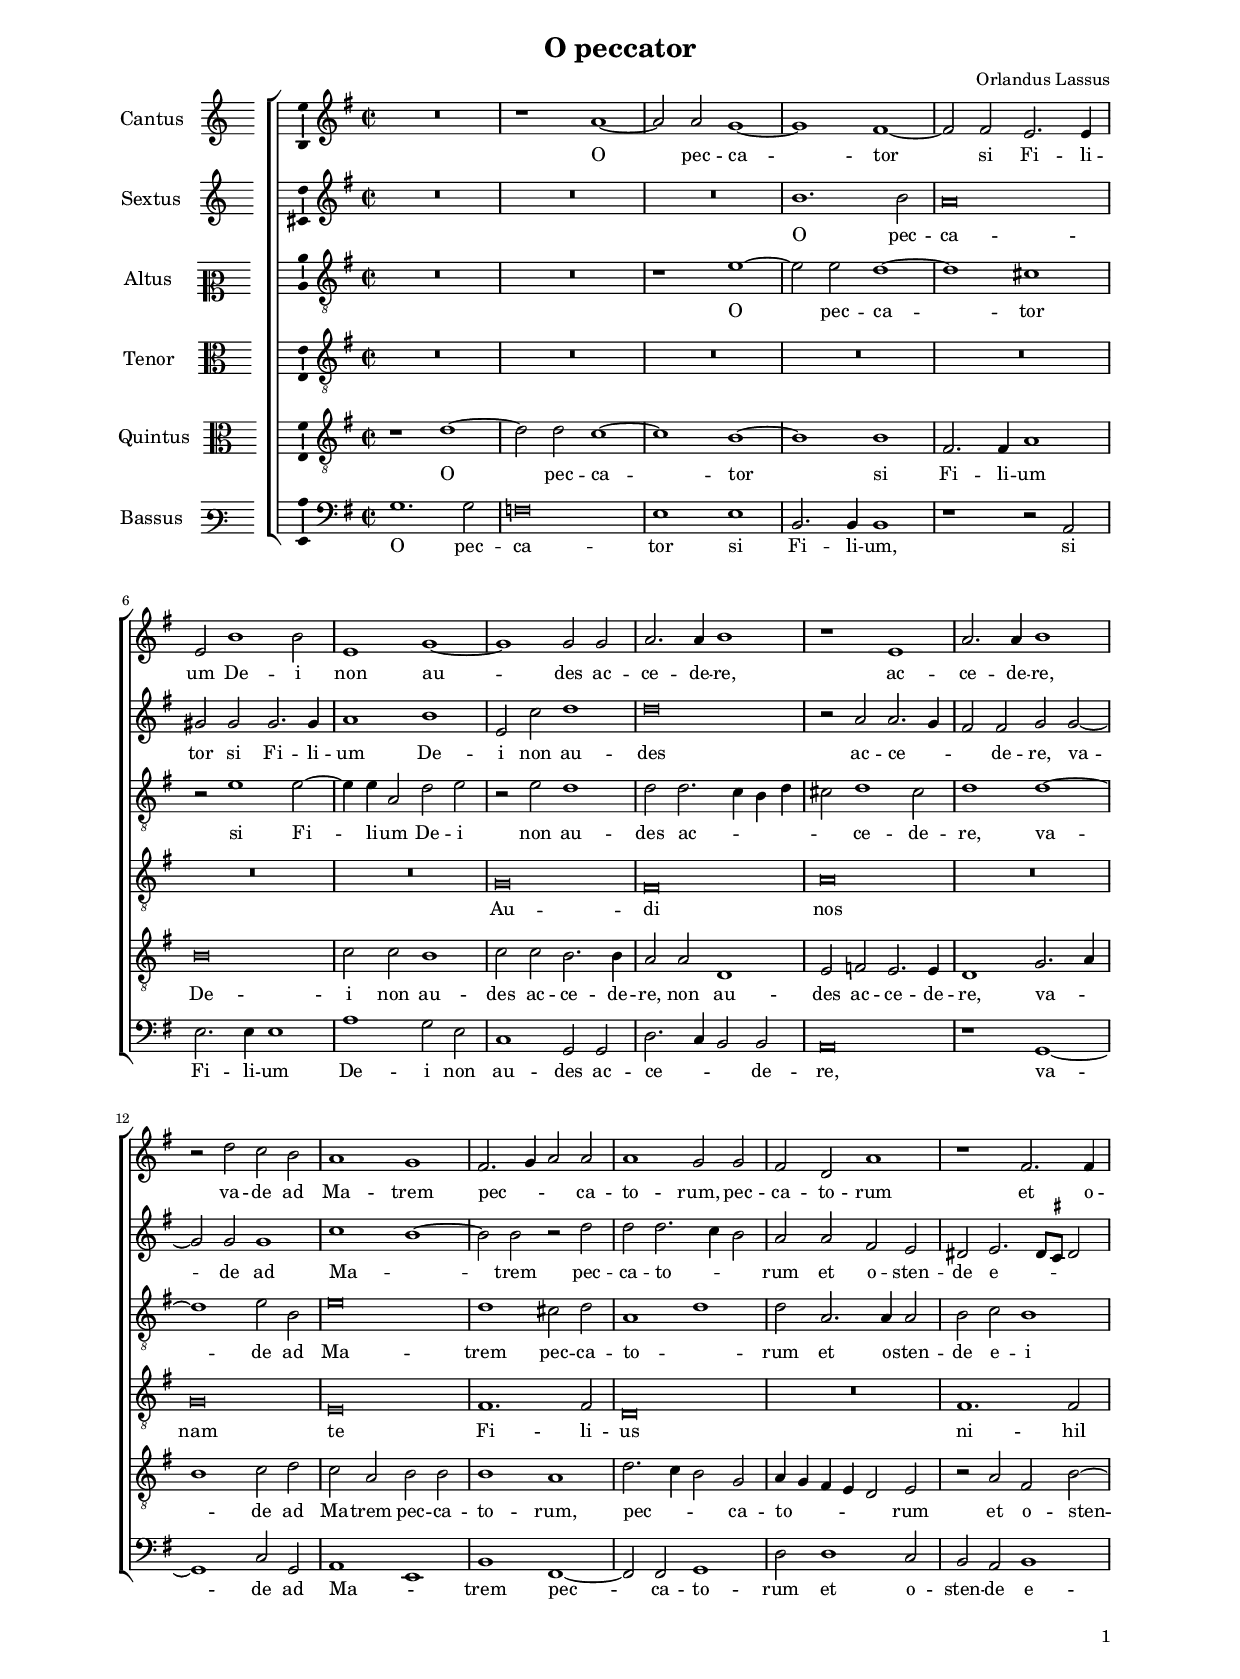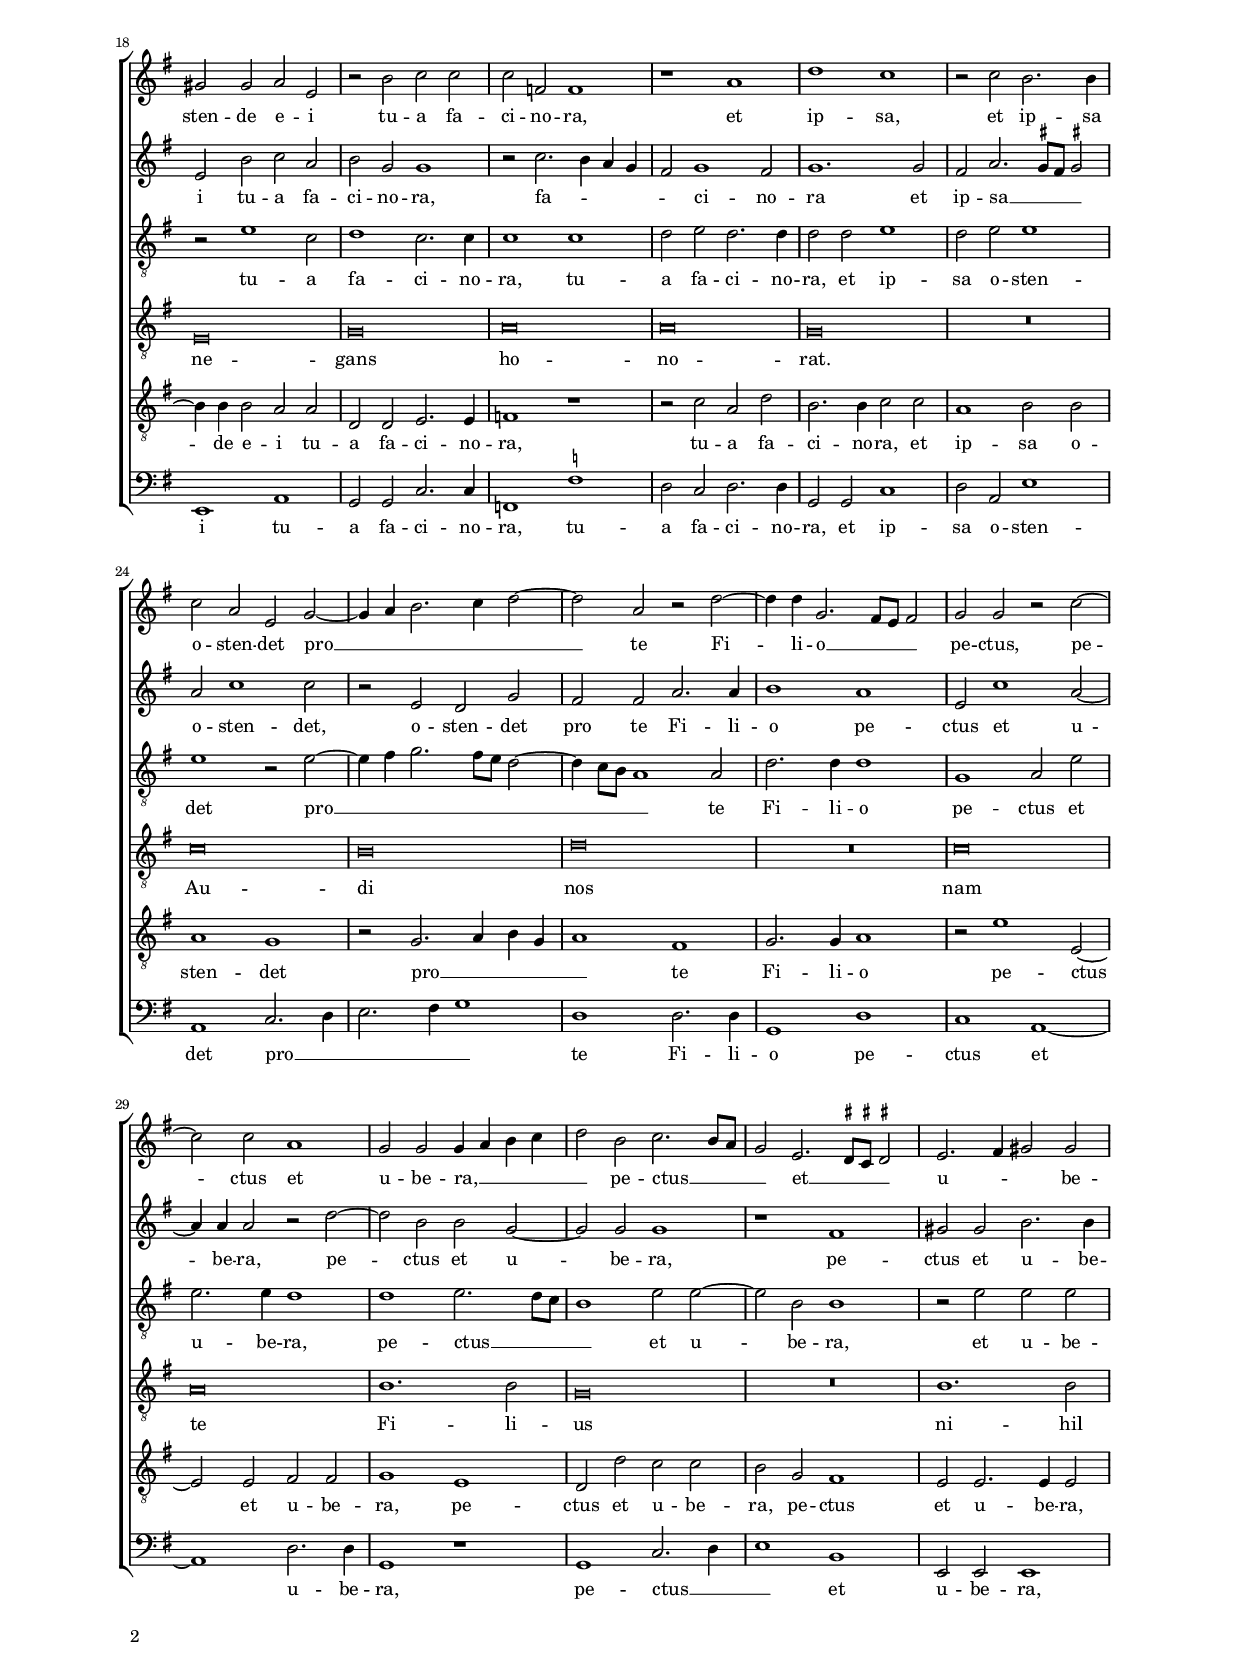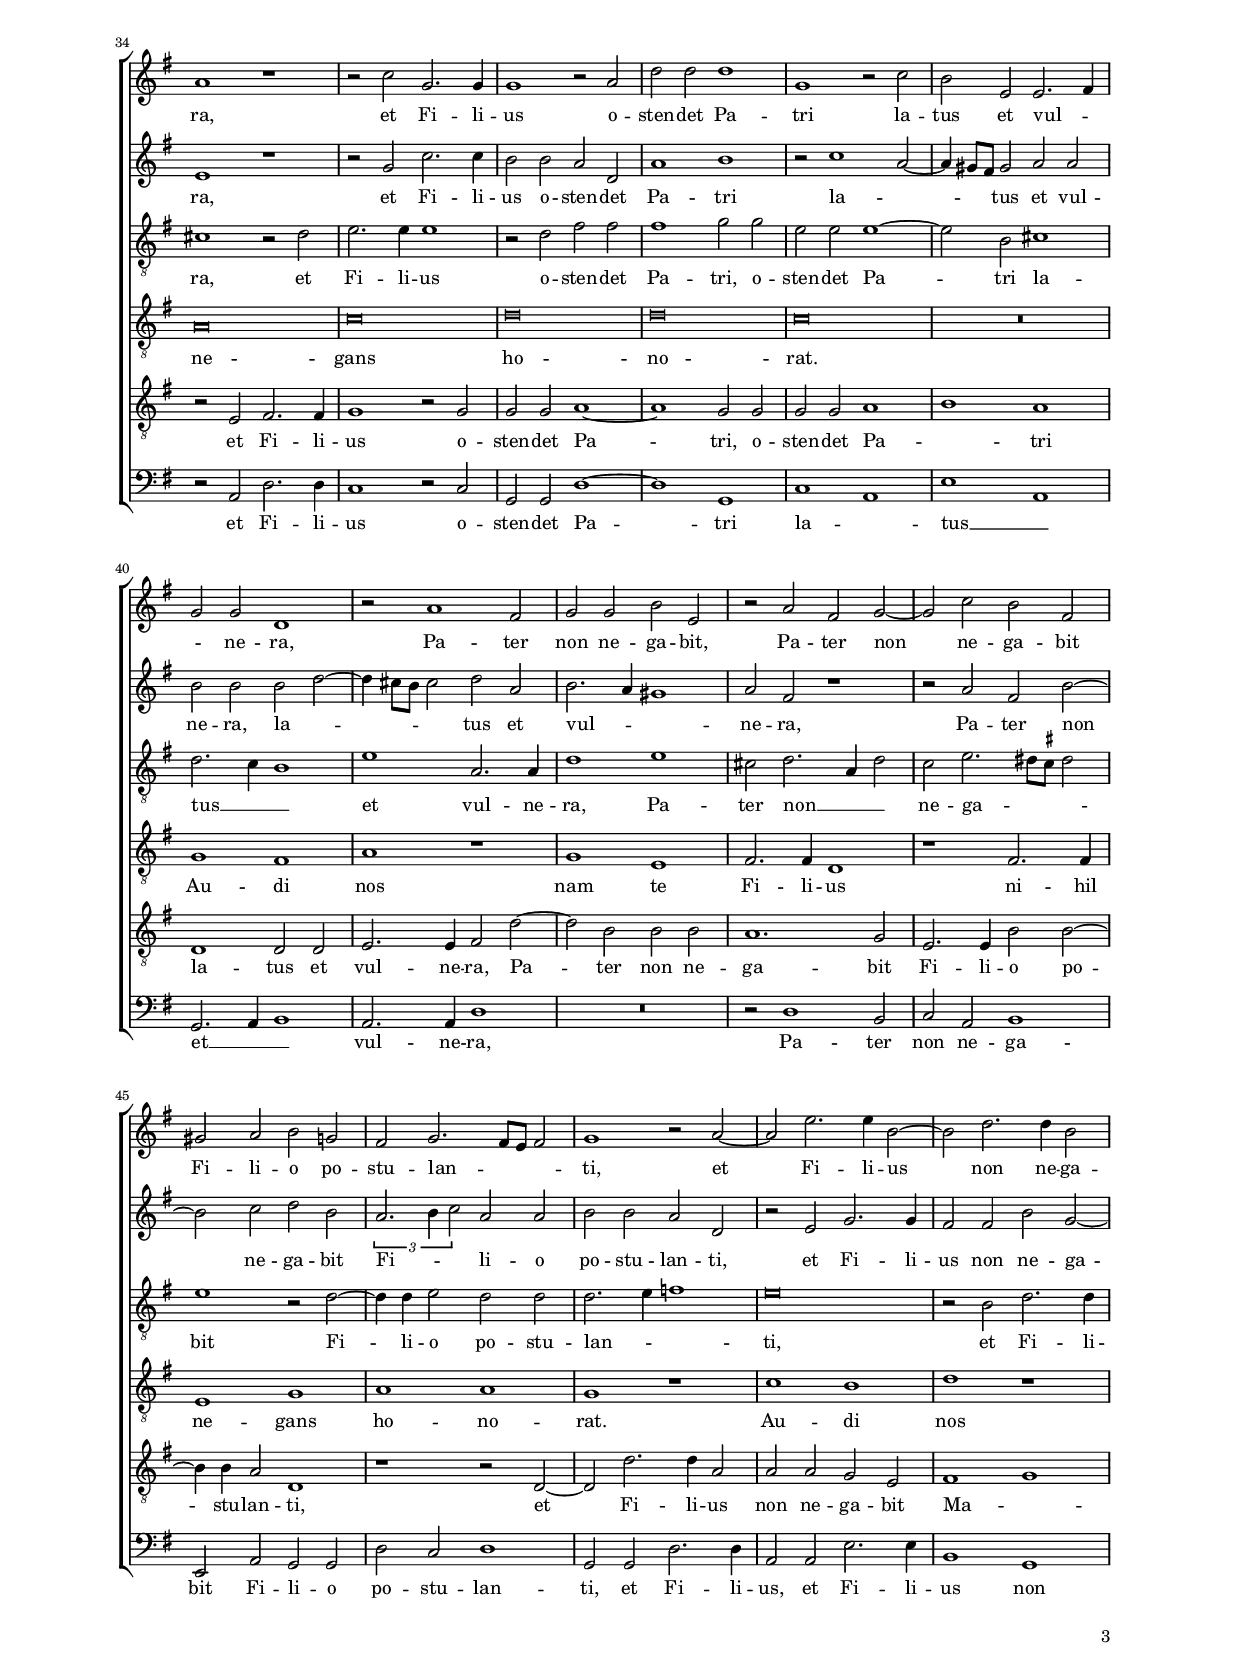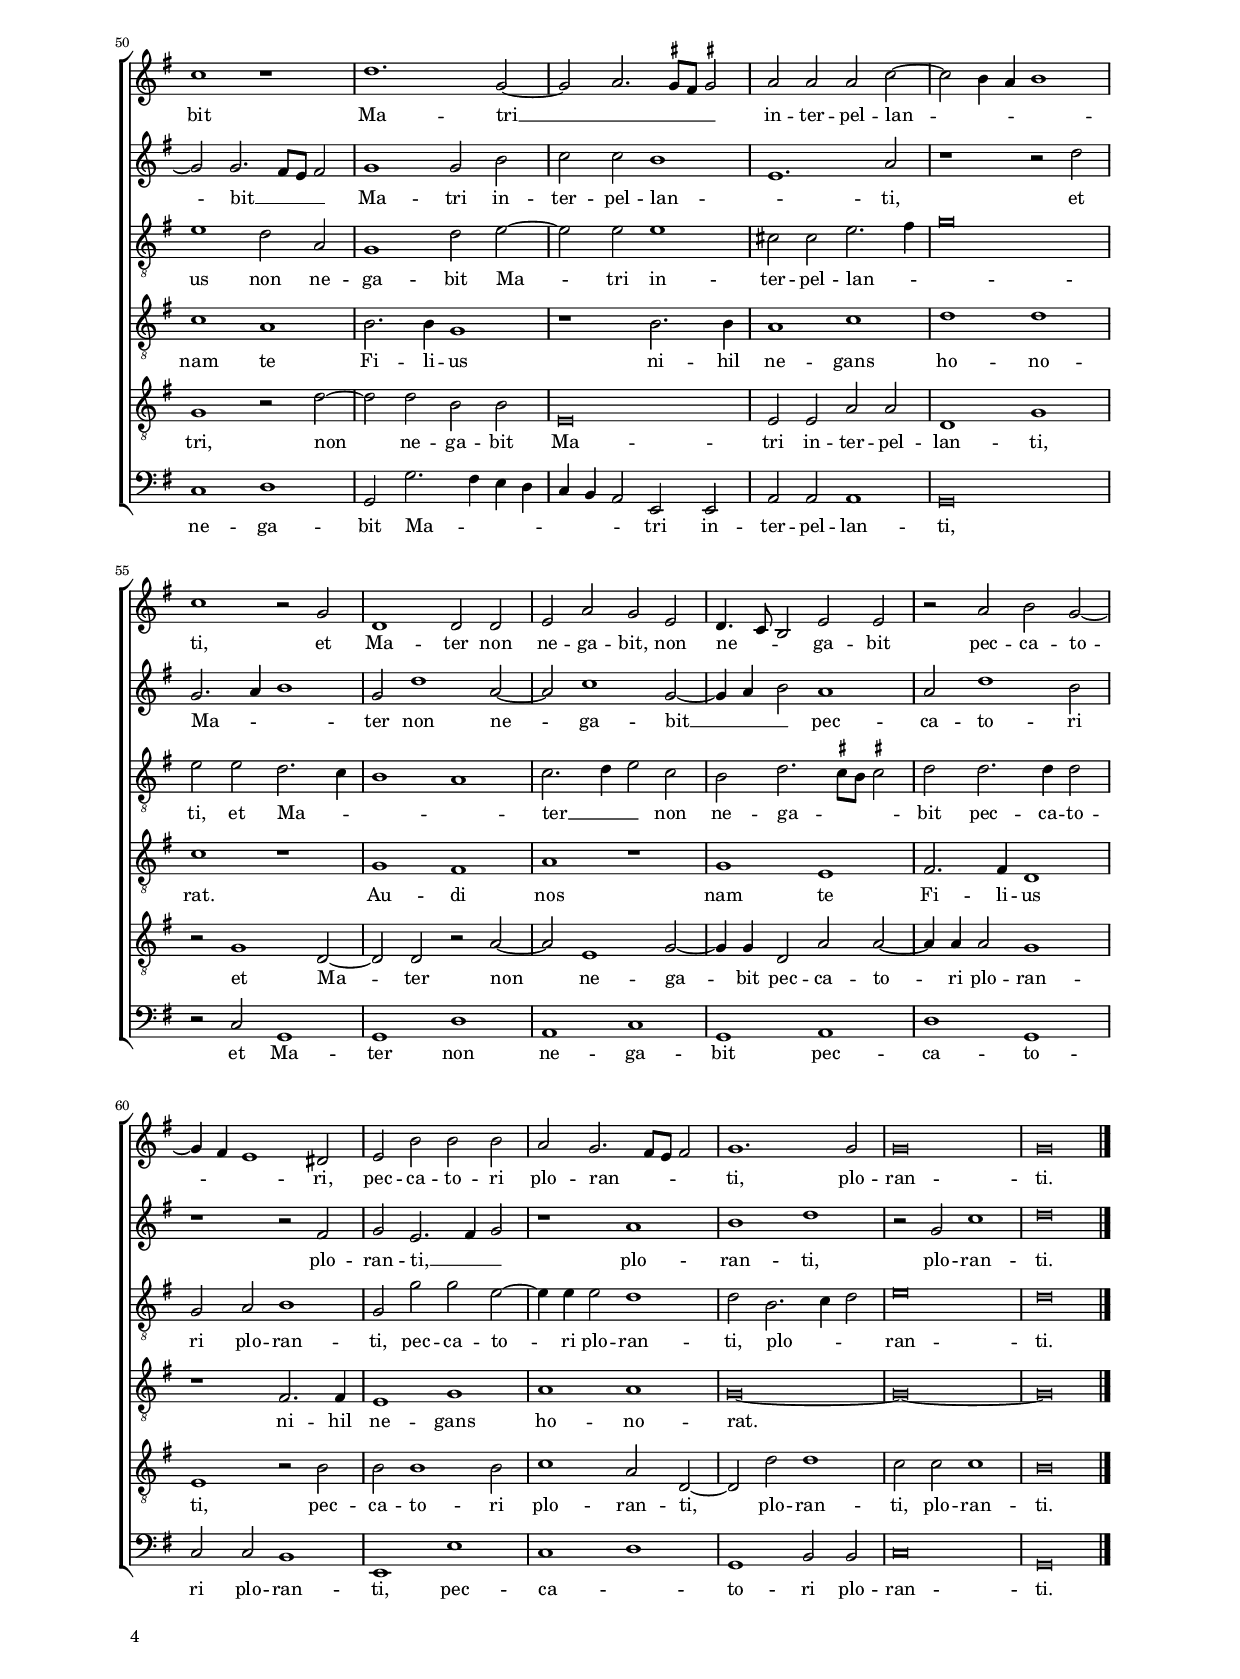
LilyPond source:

\header
{
  title="O peccator"
  composer="Orlandus Lassus"
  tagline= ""
}

\version "2.24.1"
\language deutsch
#(set-global-staff-size 15)
% #(set-default-paper-size "letter")
#(ly:set-option 'point-and-click #f)


\paper
	{
	top-margin = 1.5 \cm
	bottom-margin = 0.9 \cm
	left-margin = 2.2 \cm
	right-margin = 2.2 \cm
	ragged-bottom = ##f
	ragged-last-bottom = ##f
	print-page-number = ##f
	system-system-spacing = #'((basic-distance . 16) (minimum-distance . 14) (padding . 5) (strechability . 250))
	oddFooterMarkup=\markup   \fill-line { "" \fromproperty #'page:page-number-string }
	evenFooterMarkup=\markup  \fill-line { \fromproperty #'page:page-number-string "" }
	last-bottom-spacing = #'((basic-distance . 11) (minimum-distance . 7) (padding . 4))
	systems-per-page = 3
%	page-count = 4
%	min-systems-per-page = 3
	}


global = {
	\key c \major
	\time 2/2 \set Score.measureLength = #(ly:make-moment 2/1)
	\skip 1*2*65 \bar "|."
	}

ficta = { \once \set suggestAccidentals = ##t }
	
forget = #(define-music-function (music) (ly:music?) #{
	\accidentalStyle forget
	$music
	\accidentalStyle default
	#})



incipitcantus = \markup { \score {
	{
	\set Staff.instrumentName = \markup { \fontsize #1 "Cantus" }
	\key c \major
	\clef violin
	s4 \bar ""
	}
	\layout  {
	raggedright = ##t
	indent = 1.6 \cm
	line-width = 2.5 \cm
	\context { \Staff \remove Time_signature_engraver }
	\override Staff.Clef.Y-extent = #'(0 . 0)
	}} \hspace #1 }


incipitsextus = \markup { \score {
	{
	\set Staff.instrumentName = \markup { \fontsize #1 "Sextus" }
	\key c \major
	\clef violin
	s4 \bar ""
	}
	\layout  {
	raggedright = ##t
	indent = 1.6 \cm
	line-width = 2.5 \cm
	\context { \Staff \remove Time_signature_engraver }
	\override Staff.Clef.Y-extent = #'(0 . 0)
	}} \hspace #1 }
	  
	  
incipitaltus = \markup { \score {
	{
	\set Staff.instrumentName = \markup { \fontsize #1 "Altus" }
	\key c \major
	\clef mezzosoprano
	s4 \bar ""
	}
	\layout  {
	raggedright = ##t
	indent = 1.6 \cm
	line-width = 2.5 \cm
	\context { \Staff \remove Time_signature_engraver }
	\override Staff.Clef.Y-extent = #'(0 . 0)
	}} \hspace #1 }


incipittenor = \markup { \score {
	{
	\set Staff.instrumentName = \markup { \fontsize #1 "Tenor" }
	\key c \major
	\clef alto
	s4 \bar ""
	}
	\layout  {
	raggedright = ##t
	indent = 1.6 \cm
	line-width = 2.5 \cm
	\context { \Staff \remove Time_signature_engraver }
	\override Staff.Clef.Y-extent = #'(0 . 0)
	}} \hspace #1 }
	  
	  
incipitquintus = \markup { \score {
	{
	\set Staff.instrumentName = \markup { \fontsize #1 "Quintus" }
	\key c \major
	\clef alto
	s4 \bar ""
	}
	\layout  {
	raggedright = ##t
	indent = 1.6 \cm
	line-width = 2.5 \cm
	\context { \Staff \remove Time_signature_engraver }
	\override Staff.Clef.Y-extent = #'(0 . 0)
	}} \hspace #1 }
	  
	  
incipitbassus = \markup { \score {
	{
	\set Staff.instrumentName = \markup { \fontsize #1 "Bassus" }
	\key c \major
	\clef varbaritone
	s4 \bar ""
	}
	\layout  {
	raggedright = ##t
	indent = 1.6 \cm
	line-width = 2.5 \cm
	\context { \Staff \remove Time_signature_engraver }
	\override Staff.Clef.Y-extent = #'(0 . 0)
	}} \hspace #1 }


cantus =  \relative c''
	{
	R\breve
	r1 d~
	d2 d c1~
	c1 h~
%5
	h2 h a2. a4 |
	a2 e'1 e2
	a,1 c~
	c1 c2 c
	d2. d4 e1
%10
	r1 a, |
	d2. d4 e1
	r2 g f e
	d1 c
	h2. c4 d2 d
%15
	d1 c2 c |
	h2 g d'1
	r1 h2. h4
	cis2 cis d a
	r2 e' f f
%20
	f2 b, b1 |
	r1 d
	g1 f
	r2 f e2. e4
	f2 d a c~
%25
	c4 d e2. f4 g2~ |
	g2 d r g~
	g4 g c,2. h8 a h2
	c2 c r f~
	f2 f d1
%30
	c2 c c4 d e f |
	g2 e f2. e8 d
	c2 a2. \ficta gis8 \ficta fis \ficta gis!2
	a2. h4 cis2 cis
	d1 r
%35
	r2 f c2. c4 |
	c1 r2 d
	g2 g g1
	c,1 r2 f
	e2 a, a2. h4
%40
	c2 c g1 |
	r2 d'1 h2
	c2 c e a,
	r2 d h c~
	c2 f e h
%45
	cis2 d e c |
	h2 c2. h8 a h2
	c1 r2 d~
	d2 a'2. a4 e2~
	e2 g2. g4 e2
%50
	f1 r |
	g1. c,2~
	c2 d2. \ficta cis8 h \ficta cis!2
	d2 d d f~
	f2 e4 d e1
%55
	f1 r2 c |
	g1 g2 g
	a2 d c a
	g4. f8 e2 a a
	r2 d e c~
%60
	c4 h a1 gis2 |
	a2 e' e e
	d2 c2. h8 a h2
	c1. c2
	c\breve
%65
	c\breve |
	}


sextus = \relative c''
	{
	R\breve
	R\breve
	R\breve
	e1. e2
%5
	d\breve |
	cis2 cis cis2. cis4
	d1 e
	a,2 f' g1
	g\breve
%10
	r2 d d2. c4 |
	h2 h c c~
	c2 c c1
	f1 e~
	e2 e r g
%15
	g2 g2. f4 e2 |
	d2 d h a
	gis2 a2. gis8 \ficta fis gis2
	a2 e' f d
	e2 c c1
%20
	r2 f2. e4 d c |
	h2 c1 h2
	c1. c2
	h2 d2. \ficta cis8 h \ficta cis!2
	d2 f1 f2
%25
	r2 a, g c |
	h2 h d2. d4
	e1 d
	a2 f'1 d2~
	d4 d d2 r g~
%30
	g2 e e c~ |
	c2 c c1
	r1 h
	cis2 cis e2. e4
	a,1 r
%35
	r2 c f2. f4 |
	e2 e d g,
	d'1 e
	r2 f1 d2~
	d4 cis8 h cis2 d d
%40
	e2 e e g~ |
	g4 fis8 e fis2 g d
	e2. d4 cis1
	d2 h r1
	r2 d h e~
%45
	e2 f g e |
	\tuplet 3/2 { d2. e4 f2 } d2 d
	e2 e d g,
	r2 a c2. c4
	h2 h e c~
%50
	c2 c2. h8 a h2 |
	c1 c2 e
	f2 f e1
	a,1. d2
	r1 r2 g
%55
	c,2. d4 e1 |
	c2 g'1 d2~
	d2 f1 c2~
	c4 d e2 d1
	d2 g1 e2
%60
	r1 r2 h |
	c2 a2. h4 c2
	r1 d
	e1 g
	r2 c, f1
%65
	g\breve |
	}


altus =  \relative c'
	{
	R\breve
	R\breve
	r1 a'~
	a2 a g1~
%5
	g1 fis |
	r2 a1 a2~
	a4 a d,2 g a
	r2 a g1
	g2 g2. f4 e g
%10
	fis2 g1 fis2 |
	g1 g~
	g1 a2 e
	a\breve
	g1 fis2 g
%15
	d1 g |
	g2 d2. d4 d2
	e2 f e1
	r2 a1 f2
	g1 f2. f4
%20
	f1 f |
	g2 a g2. g4
	g2 g a1
	g2 a a1
	a1 r2 a~
%25
	a4 h c2. h8 a g2~ |
	g4 f8 e d1 d2
	g2. g4 g1
	c,1 d2 a'
	a2. a4 g1
%30
	g1 a2. g8 f |
	e1 a2 a~
	a2 e e1
	r2 a a a
	fis1 r2 g
%35
	a2. a4 a1 |
	r2 g h h
	h1 c2 c
	a2 a a1~
	a2 e fis1
%40
	g2. f4 e1 |
	a1 d,2. d4
	g1 a
	fis2 g2. d4 g2
	f2 a2. gis8 \ficta fis gis2
%45
	a1 r2 g~ |
	g4 g a2 g g
	g2. a4 b1
	a\breve
	r2 e g2. g4
%50
	a1 g2 d |
	c1 g'2 a~
	a2 a a1
	fis2 fis a2. h4
	c\breve
%55
	a2 a g2. f4 |
	e1 d
	f2. g4 a2 f
	e2 g2. \ficta fis8 e \ficta fis!2
	g2 g2. g4 g2
%60
	c,2 d e1 |
	c2 c' c a~
	a4 a a2 g1
	g2 e2. f4 g2
	a\breve
%65
	g\breve |
	}


tenor =  \relative c'
	{
	R\breve
	R\breve
	R\breve
	R\breve
%5
	R\breve |
	R\breve
	R\breve
	c\breve
	h\breve
%10
	d\breve |
	R\breve
	c\breve
	a\breve
	h1. h2
%15
	g\breve |
	R\breve
	h1. h2
	a\breve
	c\breve
%20
	d\breve |
	d\breve
	c\breve
	R\breve
	f\breve
%25
	e\breve |
	g\breve
	R\breve
	f\breve
	d\breve
%30
	e1. e2 |
	c\breve
	R\breve
	e1. e2
	d\breve
%35
	f\breve |
	g\breve
	g\breve
	f\breve
	R\breve
%40
	c1 h |
	d1 r
	c1 a
	h2. h4 g1
	r1 h2. h4
%45
	a1 c |
	d1 d
	c1 r
	f1 e
	g1 r
%50
	f1 d |
	e2. e4 c1
	r1 e2. e4
	d1 f
	g1 g
%55
	f1 r |
	c1 h
	d1 r
	c1 a
	h2. h4 g1
%60
	r1 h2. h4 |
	a1 c
	d1 d
	c\breve~
	c\breve~
%65
	c\breve |
	}


quintus  =  \relative c'
	{
	r1 g'~
	g2 g f1~
	f1 e~
	e1 e
%5
	h2. h4 d1 |
	e\breve
	f2 f e1
	f2 f e2. e4
	d2 d g,1
%10
	a2 b a2. a4 |
	g1 c2. d4
	e1 f2 g
	f2 d e e
	e1 d
%15
	g2. f4 e2 c |
	d4 c h a g2 a
	r2 d h e~
	e4 e e2 d d
	g,2 g a2. a4
%20
	b1 r |
	r2 f' d g
	e2. e4 f2 f
	d1 e2 e
	d1 c
%25
	r2 c2. d4 e c |
	d1 h
	c2. c4 d1
	r2 a'1 a,2~
	a2  a h h
%30
	c1 a |
	g2 g' f f
	e2 c h1
	a2 a2. a4 a2
	r2 a h2. h4
%35
	c1 r2 c |
	c2 c d1~
	d1 c2 c
	c2 c d1
	e1 d
%40
	g,1 g2 g |
	a2. a4 h2 g'~
	g2 e e e
	d1. c2
	a2. a4 e'2 e~
%45
	e4 e d2 g,1 |
	r1 r2 g~
	g2 g'2. g4 d2
	d2 d c a
	h1 c
%50
	c1 r2 g'~ |
	g2 g e e
	a,\breve
	a2 a d d
	g,1 c
%55
	r2 c1 g2~ |
	g2 g r d'~
	d2 a1 c2~
	c4 c g2 d' d~
	d4 d d2 c1
%60
	a1 r2 e' |
	e2 e1 e2
	f1 d2 g,~
	g2 g' g1
	f2 f f1
%65
	e\breve |
	}


bassus  =  \relative c
	{
	c'1. c2
	b\breve
	a1 a
	e2. e4 e1
%5
	r1 r2 d |
	a'2. a4 a1
	d1 c2 a
	f1 c2 c
	g'2. f4 e2 e
%10
	d\breve |
	r1 c~
	c1 f2 c
	d1 a
	e'1 h~
%15
	h2 h c1 |
	g'2 g1 f2
	e2 d e1
	a,1 d
	c2 c f2. f4
%20
	b,1 \ficta b' |
	g2 f g2. g4
	c,2 c f1
	g2 d a'1
	d,1 f2. g4
%25
	a2. h4 c1 |
	g1 g2. g4
	c,1 g'
	f1 d~
	d1 g2. g4
%30
	c,1 r |
	c1 f2. g4
	a1 e
	a,2 a a1
	r2 d g2. g4
%35
	f1 r2 f |
	c2 c g'1~
	g1 c,
	f1 d
	a'1 d,
%40
	c2. d4 e1 |
	d2. d4 g1
	R\breve
	r2 g1 e2
	f2 d e1
%45
	a,2 d c c |
	g'2 f g1
	c,2 c g'2. g4
	d2 d a'2. a4
	e1 c
%50
	f1 g |
	c,2 c'2. h4 a g
	f4 e d2 a a
	d2 d d1
	c\breve
%55
	r2 f c1 |
	c1 g'
	d1 f
	c1 d
	g1 c,
%60
	f2 f e1 |
	a,1 a'
	f1 g
	c,1 e2 e
	f\breve
%65
	c\breve |
	}


lyricscantus = \lyricmode {
	O pec -- ca -- tor si Fi -- li -- um De -- i non au -- des ac -- ce -- de -- re,
	ac -- ce -- de -- re,
	va -- de ad Ma -- trem pec -- _ _ ca -- to -- rum,
	pec -- ca -- to -- rum
	et o -- sten -- de e -- i tu -- a fa -- ci -- no -- ra,
	et ip -- sa,
	et ip -- sa o -- sten -- det pro __ _ _ _ _ te Fi -- li -- o __ _ _ _ pe -- ctus,
	pe -- ctus et u -- be -- ra, __ _ _ _ _ 
	pe -- ctus __ _ _ _ et __ _ _ _ u -- _ _ be -- ra,
	et Fi -- li -- us o -- sten -- det Pa -- tri la -- tus et vul -- _ _ ne -- ra,
	Pa -- ter non ne -- ga -- bit,
	Pa -- ter non ne -- ga -- bit
	Fi -- li -- o po -- stu -- lan -- _ _ _ ti,
	et Fi -- li -- us non ne -- ga -- bit
	Ma -- tri __ _ _ _ _ in -- ter -- pel -- lan -- _ _ _ ti,
	et Ma -- ter non ne -- ga -- bit,
	non ne -- _ _ ga -- bit
	pec -- ca -- to -- _ _ ri,
	pec -- ca -- to -- ri plo -- ran -- _ _ _ ti,
	plo -- ran -- ti.
	}


lyricssextus = \lyricmode {
	O pec -- ca -- tor si Fi -- li -- um De -- i non au -- des ac -- ce -- _ _ de -- re,
	va -- de ad Ma -- _ trem pec -- ca -- to -- _ _ rum
	et o -- sten -- de e -- _ _ _ i tu -- a fa -- ci -- no -- ra,
	fa -- _ _ _ _ ci -- no -- ra
	et ip -- sa __ _ _ _ o -- sten -- det,
	o -- sten -- det pro te Fi -- li -- o
	pe -- ctus et u -- be -- ra,
	pe -- ctus et u -- be -- ra,
	pe -- ctus et u -- be -- ra,
	et Fi -- li -- us o -- sten -- det Pa -- tri la -- _ _ _ tus et vul -- ne -- ra,
	la -- _ _ _ _ tus et vul -- _ _ ne -- ra,
	Pa -- ter non ne -- ga -- bit
	Fi -- _ _ li -- o po -- stu -- lan -- ti,
	et Fi -- li -- us non ne -- ga -- bit __ _ _ _ 
	Ma -- tri in -- ter -- pel -- lan -- _ ti,
	et Ma -- _ _ ter non ne -- ga -- bit __ _ _ 
	pec -- ca -- to -- ri plo -- ran -- ti, __ _ _
	plo -- ran -- ti,
	plo -- ran -- ti.
	}


lyricsaltus = \lyricmode {
	O pec -- ca -- tor si Fi -- li -- um De -- i non au -- des ac -- _ _ _ _ ce -- de -- re,
	va -- de ad Ma -- trem pec -- ca -- to -- _ rum
	et o -- sten -- de e -- i tu -- a fa -- ci -- no -- ra,
	tu -- a fa -- ci -- no -- ra,
	et ip -- sa o -- sten -- det pro __ _ _ _ _ _ _ _ _ te Fi -- li -- o
	pe -- ctus et u -- be -- ra,
	pe -- ctus __ _ _ _ et u -- be -- ra,
	et u -- be -- ra,
	et Fi -- li -- us o -- sten -- det Pa -- tri,
	o -- sten -- det Pa -- tri la -- tus __ _ _ et vul -- ne -- ra,
	Pa -- ter non __ _ _ ne -- ga -- _ _ _ bit
	Fi -- li -- o po -- stu -- lan -- _ _ ti,
	et Fi -- li -- us non ne -- ga -- bit
	Ma -- tri in -- ter -- pel -- lan -- _ _ ti,
	et Ma -- _ _ _ ter __ _ _ non ne -- ga -- _ _ _ bit
	pec -- ca -- to -- ri plo -- ran -- ti,
	pec -- ca -- to -- ri plo -- ran -- ti,
	plo -- _ _ ran -- ti.
	}
	

lyricstenor = \lyricmode {
	Au -- di nos nam te Fi -- li -- us ni -- hil ne -- gans ho -- no -- rat.
	Au -- di nos nam te Fi -- li -- us ni -- hil ne -- gans ho -- no -- rat.
	Au -- di nos nam te Fi -- li -- us ni -- hil ne -- gans ho -- no -- rat.
	Au -- di nos nam te Fi -- li -- us ni -- hil ne -- gans ho -- no -- rat.
	Au -- di nos nam te Fi -- li -- us ni -- hil ne -- gans ho -- no -- rat.
	}


lyricsquintus = \lyricmode {
	O pec -- ca -- tor si Fi -- li -- um De -- i non au -- des ac -- ce -- de -- re,
	non au -- des ac -- ce -- de -- re,
	va -- _ _ de ad Ma -- trem pec -- ca -- to -- rum,
	pec -- _ _ ca -- to -- _ _ _ _ rum
	et o -- sten -- de e -- i tu -- a fa -- ci -- no -- ra,
	tu -- a fa -- ci -- no -- ra,
	et ip -- sa o -- sten -- det pro __ _ _ _ _ te Fi -- li -- o
	pe -- ctus et u -- be -- ra,
	pe -- ctus et u -- be -- ra,
	pe -- ctus et u -- be -- ra,
	et Fi -- li -- us o -- sten -- det Pa -- tri,
	o -- sten -- det Pa -- _ tri la -- tus et vul -- ne -- ra,
	Pa -- ter non ne -- ga -- bit
	Fi -- li -- o po -- stu -- lan -- ti,
	et Fi -- li -- us non ne -- ga -- bit
	Ma -- _ tri,
	non ne -- ga -- bit
	Ma -- tri in -- ter -- pel -- lan -- ti,
	et Ma -- ter non ne -- ga -- bit
	pec -- ca -- to -- ri plo -- ran -- ti,
	pec -- ca -- to -- ri plo -- ran -- ti,
	plo -- ran -- ti,
	plo -- ran -- ti.
	}


lyricsbassus = \lyricmode {
	O pec -- ca -- tor si Fi -- li -- um,
	si Fi -- li -- um De -- i non au -- des ac -- ce -- _ _ de -- re,
	va -- de ad Ma -- _ trem pec -- ca -- to -- rum
	et o -- sten -- de e -- i tu -- a fa -- ci -- no -- ra,
	tu -- a fa -- ci -- no -- ra,
	et ip -- sa o -- sten -- det pro __ _ _ _ _ te Fi -- li -- o
	pe -- ctus et u -- be -- ra,
	pe -- ctus __ _ _ et u -- be -- ra,
	et Fi -- li -- us o -- sten -- det Pa -- tri la -- _ tus __ _ et __ _ _ vul -- ne -- ra,
	Pa -- ter non ne -- ga -- bit
	Fi -- li -- o po -- stu -- lan -- ti,
	et Fi -- li -- us,
	et Fi -- li -- us non ne -- ga -- bit
	Ma -- _ _ _ _ _ _ tri in -- ter -- pel -- lan -- ti,
	et Ma -- ter non ne -- ga -- bit
	pec -- ca -- to -- ri plo -- ran -- ti,
	pec -- ca -- _ to -- ri plo -- ran -- ti.
	}


\score
{  
	\transpose c g, {
	\new ChoirStaff \with { \override StaffGrouper.staff-staff-spacing.basic-distance = #12 }
	<<

	\new Staff << \global
	\new Voice="v1" {
		\set Staff.instrumentName=\incipitcantus
		\set Staff.midiInstrument = "reed organ"
		\clef violin
		\cantus }
	\new Lyrics \lyricsto "v1" {\lyricscantus }
	>>


	\new Staff << \global
	\new Voice="v6" {
		\set Staff.instrumentName=\incipitsextus
		\set Staff.midiInstrument = "reed organ"
		\clef violin 
		\sextus}
	\new Lyrics \lyricsto "v6" {\lyricssextus }
	>>


	\new Staff << \global
	\new Voice="v2" {
		\set Staff.instrumentName=\incipitaltus
		\set Staff.midiInstrument = "reed organ"
		\clef "G_8" % violin 
		\altus}
	\new Lyrics \lyricsto "v2" {\lyricsaltus }
	>>


	\new Staff << \global
	\new Voice="v3" {
		\set Staff.instrumentName=\incipittenor
		\set Staff.midiInstrument = "reed organ"
		\clef "G_8"
		\tenor }
	\new Lyrics \lyricsto "v3" {\lyricstenor }
	>>


	\new Staff << \global
	\new Voice="v5" {
		\set Staff.instrumentName=\incipitquintus
		\set Staff.midiInstrument = "reed organ"
		\clef "G_8"
		\quintus}
	\new Lyrics \lyricsto "v5" {\lyricsquintus }
	>>


	\new Staff << \global
	\new Voice="v4" {
		\set Staff.instrumentName=\incipitbassus
		\set Staff.midiInstrument = "reed organ"
		\clef bass 
		\bassus }
	\new Lyrics \lyricsto "v4" {\lyricsbassus}
	>>

	>>
	} % transpose

	\layout
	{
	indent = 2.5 \cm
%	\context { \Lyrics \override VerticalAxisGroup.nonstaff-relatedstaff-spacing.padding = #2 }
%	\context { \Lyrics \override LyricText.font-size = #1 }
	\context { \Staff \override TimeSignature.break-visibility = #end-of-line-invisible }
	\context { \Staff \consists Ambitus_engraver }
	\context { \Score \override BarNumber.padding = #2 }
	\context { \Voice \override NoteHead.style = #'baroque }
	}

\midi
	{
	\tempo 2 = 90
	}

}


% EOF
